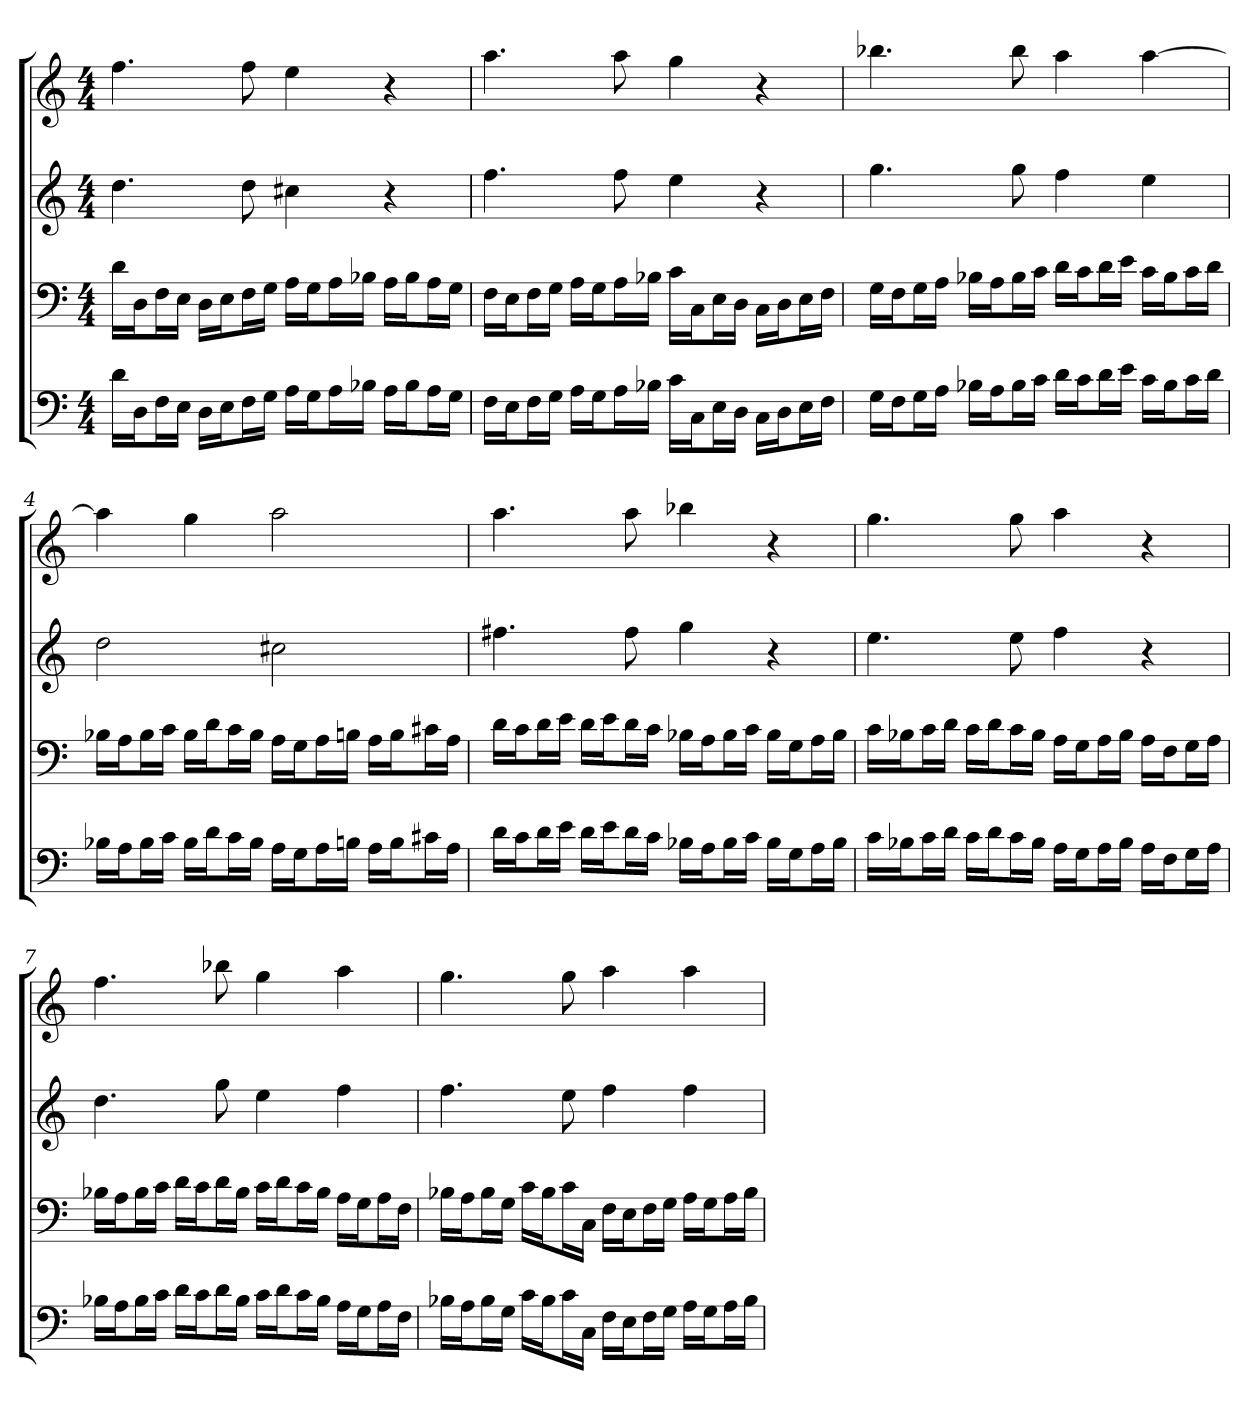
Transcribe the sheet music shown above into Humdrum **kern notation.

**kern	**kern	**kern	**kern
*part4	*part3	*part2	*part1
*staff4	*staff3	*staff2	*staff1
*k[]	*k[]	*k[]	*k[]
*a:	*a:	*a:	*a:
*M4/4	*M4/4	*M4/4	*M4/4
=1	=1	=1	=1
16dLL	16dLL	4.dd	4.ff
16DJ	16DJ	.	.
16FL	16FL	.	.
16EJJ	16EJJ	.	.
16DLL	16DLL	.	.
16EJ	16EJ	.	.
16FL	16FL	8dd	8ff
16GJJ	16GJJ	.	.
16ALL	16ALL	4cc#X	4ee
16GJ	16GJ	.	.
16AL	16AL	.	.
16B-XJJ	16B-XJJ	.	.
16ALL	16ALL	4r	4r
16B-J	16B-J	.	.
16AL	16AL	.	.
16GJJ	16GJJ	.	.
=2	=2	=2	=2
16FLL	16FLL	4.ff	4.aa
16EJ	16EJ	.	.
16FL	16FL	.	.
16GJJ	16GJJ	.	.
16ALL	16ALL	.	.
16GJ	16GJ	.	.
16AL	16AL	8ff	8aa
16B-XJJ	16B-XJJ	.	.
16cLL	16cLL	4ee	4gg
16CJ	16CJ	.	.
16EL	16EL	.	.
16DJJ	16DJJ	.	.
16CLL	16CLL	4r	4r
16DJ	16DJ	.	.
16EL	16EL	.	.
16FJJ	16FJJ	.	.
=3	=3	=3	=3
16GLL	16GLL	4.gg	4.bb-X
16FJ	16FJ	.	.
16GL	16GL	.	.
16AJJ	16AJJ	.	.
16B-XLL	16B-XLL	.	.
16AJ	16AJ	.	.
16B-L	16B-L	8gg	8bb-
16cJJ	16cJJ	.	.
16dLL	16dLL	4ff	4aa
16cJ	16cJ	.	.
16dL	16dL	.	.
16eJJ	16eJJ	.	.
16cLL	16cLL	4ee	[4aa
16B-J	16B-J	.	.
16cL	16cL	.	.
16dJJ	16dJJ	.	.
=4	=4	=4	=4
16B-XLL	16B-XLL	2dd	4aa]
16AJ	16AJ	.	.
16B-L	16B-L	.	.
16cJJ	16cJJ	.	.
16B-LL	16B-LL	.	4gg
16dJ	16dJ	.	.
16cL	16cL	.	.
16B-JJ	16B-JJ	.	.
16ALL	16ALL	2cc#X	2aa
16GJ	16GJ	.	.
16AL	16AL	.	.
16BnJJ	16BnJJ	.	.
16ALL	16ALL	.	.
16BJ	16BJ	.	.
16c#XL	16c#XL	.	.
16AJJ	16AJJ	.	.
=5	=5	=5	=5
16dLL	16dLL	4.ff#X	4.aa
16cJ	16cJ	.	.
16dL	16dL	.	.
16eJJ	16eJJ	.	.
16dLL	16dLL	.	.
16eJ	16eJ	.	.
16dL	16dL	8ff#	8aa
16cJJ	16cJJ	.	.
16B-XLL	16B-XLL	4gg	4bb-X
16AJ	16AJ	.	.
16B-L	16B-L	.	.
16cJJ	16cJJ	.	.
16B-LL	16B-LL	4r	4r
16GJ	16GJ	.	.
16AL	16AL	.	.
16B-JJ	16B-JJ	.	.
=6	=6	=6	=6
16cLL	16cLL	4.ee	4.gg
16B-XJ	16B-XJ	.	.
16cL	16cL	.	.
16dJJ	16dJJ	.	.
16cLL	16cLL	.	.
16dJ	16dJ	.	.
16cL	16cL	8ee	8gg
16B-JJ	16B-JJ	.	.
16ALL	16ALL	4ff	4aa
16GJ	16GJ	.	.
16AL	16AL	.	.
16B-JJ	16B-JJ	.	.
16ALL	16ALL	4r	4r
16FJ	16FJ	.	.
16GL	16GL	.	.
16AJJ	16AJJ	.	.
=7	=7	=7	=7
16B-XLL	16B-XLL	4.dd	4.ff
16AJ	16AJ	.	.
16B-L	16B-L	.	.
16cJJ	16cJJ	.	.
16dLL	16dLL	.	.
16cJ	16cJ	.	.
16dL	16dL	8gg	8bb-X
16B-JJ	16B-JJ	.	.
16cLL	16cLL	4ee	4gg
16dJ	16dJ	.	.
16cL	16cL	.	.
16B-JJ	16B-JJ	.	.
16ALL	16ALL	4ff	4aa
16GJ	16GJ	.	.
16AL	16AL	.	.
16FJJ	16FJJ	.	.
=8	=8	=8	=8
16B-XLL	16B-XLL	4.ff	4.gg
16AJ	16AJ	.	.
16B-L	16B-L	.	.
16GJJ	16GJJ	.	.
16cLL	16cLL	.	.
16B-J	16B-J	.	.
16cL	16cL	8ee	8gg
16CJJ	16CJJ	.	.
16FLL	16FLL	4ff	4aa
16EJ	16EJ	.	.
16FL	16FL	.	.
16GJJ	16GJJ	.	.
16ALL	16ALL	4ff	4aa
16GJ	16GJ	.	.
16AL	16AL	.	.
16B-JJ	16B-JJ	.	.
=	=	=	=
*-	*-	*-	*-
